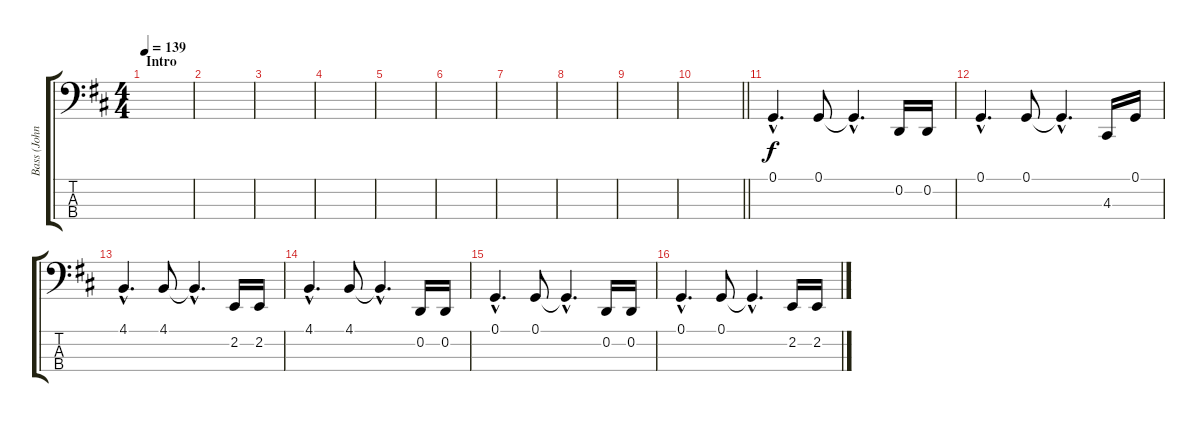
\track ("Bass (John)" "Bass (John") {instrument electricbassfinger}
\staff {score tabs}
\tuning (G1 D1 A0 E0) {hide}
\ts (4 4)
\section ("" "Intro")
\tempo 139
\clef f4
\ks d
|
|
|
|
|
|
|
|
|
\barLineRight lightlight
|
0.1{hac}.4{d} 0.1.8 0.1{hac t}.4{d} 0.2.16 0.2.16 |
0.1{hac}.4{d} 0.1.8 0.1{hac t}.4{d} 4.3.16 0.1.16 |
4.1{hac}.4{d} 4.1.8 4.1{hac t}.4{d} 2.2.16 2.2.16 |
4.1{hac}.4{d} 4.1.8 4.1{hac t}.4{d} 0.2.16 0.2.16 |
0.1{hac}.4{d} 0.1.8 0.1{hac t}.4{d} 0.2.16 0.2.16 |
0.1{hac}.4{d} 0.1.8 0.1{hac t}.4{d} 2.2.16 2.2.16
